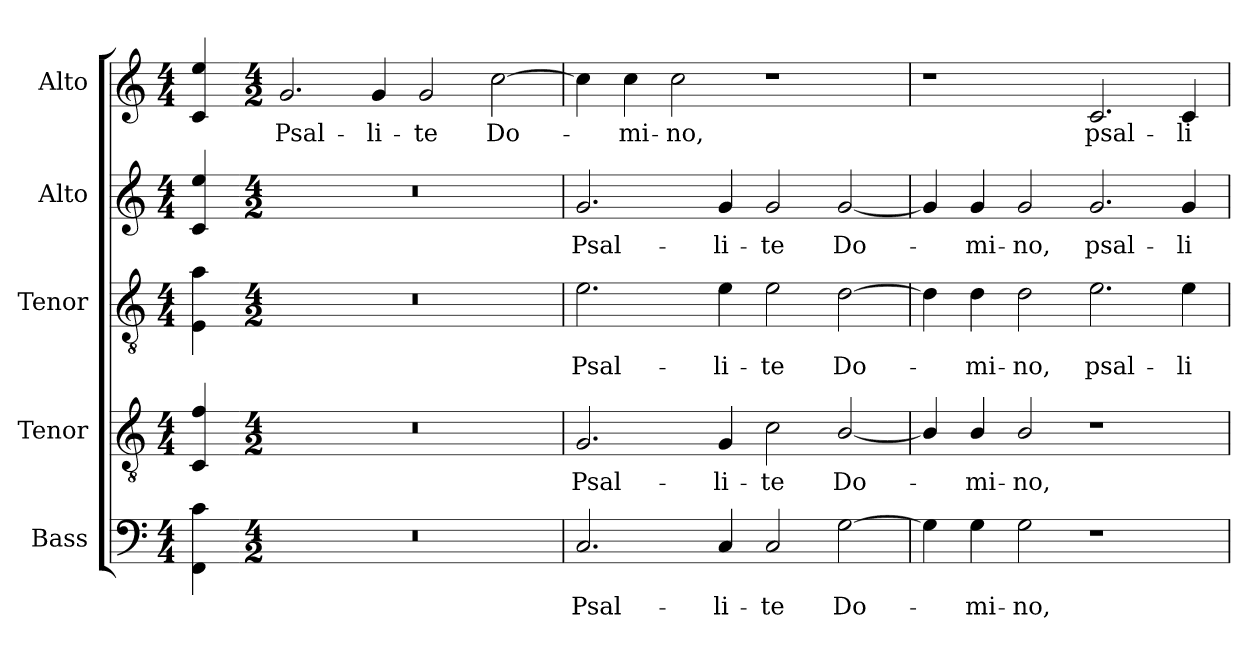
**kern	**text	**kern	**text	**kern	**text	**kern	**text	**kern	**text
*part5	*part5	*part4	*part4	*part3	*part3	*part2	*part2	*part1	*part1
*staff5	*staff5	*staff4	*staff4	*staff3	*staff3	*staff2	*staff2	*staff1	*staff1
*I"Bass	*	*I"Tenor	*	*I"Tenor	*	*I"Alto	*	*I"Alto	*
*I'B.	*	*I'T.	*	*I'T.	*	*I'A.	*	*I'A.	*
!!LO:PB:g=z
*clefF4	*	*clefGv2	*	*clefGv2	*	*clefG2	*	*clefG2	*
*	*	*ITrd7c12	*	*ITrd7c12	*	*	*	*	*
*k[]	*	*k[]	*	*k[]	*	*k[]	*	*k[]	*
*C:	*	*C:	*	*C:	*	*C:	*	*C:	*
*M4/4	*	*M4/4	*	*M4/4	*	*M4/4	*	*M4/4	*
=	=	=	=	=	=	=	=	=	=
4FFi\ 4ci	.	4CCi/ 4Fi	.	4EEi\ 4Ai	.	4ci/ 4eei	.	4ci/ 4eei	.
=1-	=1-	=1-	=1-	=1-	=1-	=1-	=1-	=1-	=1-
*M4/2	*	*M4/2	*	*M4/2	*	*M4/2	*	*M4/2	*
!LO:N:vis=1	!	!LO:N:vis=1	!	!LO:N:vis=1	!	!LO:N:vis=1	!	!	!
!	!	!	!	!	!	!	!	!	!LO:LY:b:color=#000000
0r	.	0r	.	0r	.	0r	.	2.gi/	Psal-
!	!	!	!	!	!	!	!	!	!LO:LY:b:color=#000000
.	.	.	.	.	.	.	.	4gi/	-li-
!	!	!	!	!	!	!	!	!	!LO:LY:b:color=#000000
.	.	.	.	.	.	.	.	2gi/	-te
!	!	!	!	!	!	!	!	!	!LO:LY:b:color=#000000
.	.	.	.	.	.	.	.	[2cci\	Do-
=2	=2	=2	=2	=2	=2	=2	=2	=2	=2
!	!LO:LY:b:color=#000000	!	!	!	!	!	!	!	!
!	!	!	!LO:LY:b:color=#000000	!	!	!	!	!	!
!	!	!	!	!	!LO:LY:b:color=#000000	!	!	!	!
!	!	!	!	!	!	!	!LO:LY:b:color=#000000	!	!
2.Ci/	Psal-	2.GGi/	Psal-	2.Ei\	Psal-	2.gi/	Psal-	4cci\]	.
!	!	!	!	!	!	!	!	!	!LO:LY:b:color=#000000
.	.	.	.	.	.	.	.	4cci\	-mi-
!	!	!	!	!	!	!	!	!	!LO:LY:b:color=#000000
.	.	.	.	.	.	.	.	2cci\	-no,
!	!LO:LY:b:color=#000000	!	!	!	!	!	!	!	!
!	!	!	!LO:LY:b:color=#000000	!	!	!	!	!	!
!	!	!	!	!	!LO:LY:b:color=#000000	!	!	!	!
!	!	!	!	!	!	!	!LO:LY:b:color=#000000	!	!
4Ci/	-li-	4GGi/	-li-	4Ei\	-li-	4gi/	-li-	.	.
!	!LO:LY:b:color=#000000	!	!	!	!	!	!	!	!
!	!	!	!LO:LY:b:color=#000000	!	!	!	!	!	!
!	!	!	!	!	!LO:LY:b:color=#000000	!	!	!	!
!	!	!	!	!	!	!	!LO:LY:b:color=#000000	!	!
2Ci/	-te	2Ci\	-te	2Ei\	-te	2gi/	-te	1r	.
!	!LO:LY:b:color=#000000	!	!	!	!	!	!	!	!
!	!	!	!LO:LY:b:color=#000000	!	!	!	!	!	!
!	!	!	!	!	!LO:LY:b:color=#000000	!	!	!	!
!	!	!	!	!	!	!	!LO:LY:b:color=#000000	!	!
[2Gi\	Do-	[2BBi/	Do-	[2Di\	Do-	[2gi/	Do-	.	.
=3	=3	=3	=3	=3	=3	=3	=3	=3	=3
4Gi\]	.	4BBi/]	.	4Di\]	.	4gi/]	.	1r	.
!	!LO:LY:b:color=#000000	!	!	!	!	!	!	!	!
!	!	!	!LO:LY:b:color=#000000	!	!	!	!	!	!
!	!	!	!	!	!LO:LY:b:color=#000000	!	!	!	!
!	!	!	!	!	!	!	!LO:LY:b:color=#000000	!	!
4Gi\	-mi-	4BBi/	-mi-	4Di\	-mi-	4gi/	-mi-	.	.
!	!LO:LY:b:color=#000000	!	!	!	!	!	!	!	!
!	!	!	!LO:LY:b:color=#000000	!	!	!	!	!	!
!	!	!	!	!	!LO:LY:b:color=#000000	!	!	!	!
!	!	!	!	!	!	!	!LO:LY:b:color=#000000	!	!
2Gi\	-no,	2BBi/	-no,	2Di\	-no,	2gi/	-no,	.	.
!	!	!	!	!	!LO:LY:b:color=#000000	!	!	!	!
!	!	!	!	!	!	!	!LO:LY:b:color=#000000	!	!
!	!	!	!	!	!	!	!	!	!LO:LY:b:color=#000000
1r	.	1r	.	2.Ei\	psal-	2.gi/	psal-	2.ci/	psal-
!	!	!	!	!	!LO:LY:b:color=#000000	!	!	!	!
!	!	!	!	!	!	!	!LO:LY:b:color=#000000	!	!
!	!	!	!	!	!	!	!	!	!LO:LY:b:color=#000000
.	.	.	.	4Ei\	-li-	4gi/	-li-	4ci/	-li-
=	=	=	=	=	=	=	=	=	=
*-	*-	*-	*-	*-	*-	*-	*-	*-	*-
